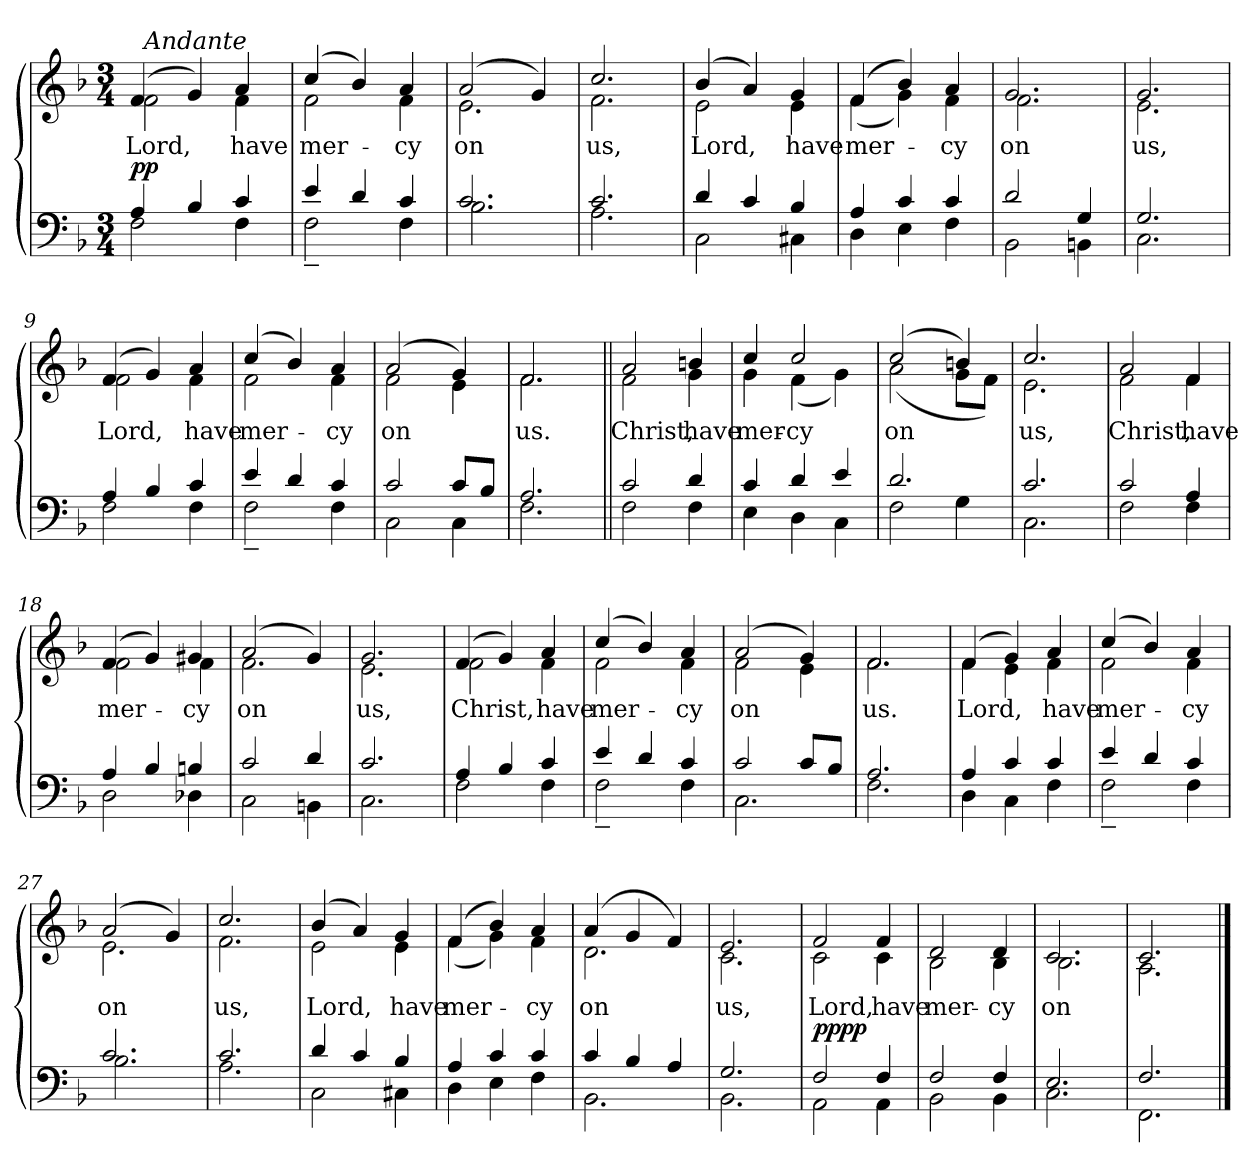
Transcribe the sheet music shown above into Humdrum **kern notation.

**kern	**kern	**text	**dynam
*part1	*part1	*part1	*part1
*staff2	*staff1	*staff1	*staff1/2
*clefF4	*clefG2	*	*
*k[b-]	*k[b-]	*	*
*F:	*F:	*	*
*M3/4	*M3/4	*	*
=1	=1	=1	=1
*^	*	*	*
!	!	!	!LO:LY:b	!LO:DY:a=2
*	*	*^	*	*
!	!	!	!	!	!LO:DY:n=1:a
*	*	*	*^	*	*
4A/	2F\	(4f/	2f\	32ryy	Lord,	p p
!	!	!	!	!LO:TX:a:i:t=Andante	!	!
.	.	.	.	2ryy	.	.
4B-/	.	4g/)	.	.	.	.
!	!	!	!	!	!LO:LY:b	!
4c/	4F\	4a/	4f\	.	have	.
.	.	.	.	8..ryy	.	.
=2	=2	=2	=2	=2	=2	=2
!	!	!	!	!	!LO:LY:b	!
*	*	*	*v	*v	*	*
4e/	2F~<\	(4cc/	2f\	mer-	.
4d/	.	4b-/)	.	.	.
!	!	!	!	!LO:LY:b	!
4c/	4F\	4a/	4f\	-cy	.
=3	=3	=3	=3	=3	=3
!	!	!	!	!LO:LY:b	!
2.c/	2.B-\	(2a/	2.e\	on	.
.	.	4g/)	.	.	.
=4	=4	=4	=4	=4	=4
!	!	!	!	!LO:LY:b	!
2.c/	2.A\	2.cc/	2.f\	us,	.
=5	=5	=5	=5	=5	=5
!	!	!	!	!LO:LY:b	!
4d/	2C\	(4b-/	2e\	Lord,	.
4c/	.	4a/)	.	.	.
!	!	!	!	!LO:LY:b	!
4B-/	4C#X\	4g/	4e\	have	.
=6	=6	=6	=6	=6	=6
!	!	!	!	!LO:LY:b	!
4A/	4D\	(4f/	(<4f\	mer-	.
4c/	4E\	4b-/)	4g\)	.	.
!	!	!	!	!LO:LY:b	!
4c/	4F\	4a/	4f\	-cy	.
=7	=7	=7	=7	=7	=7
!	!	!	!	!LO:LY:b	!
2d/	2BB-\	2.g/	2.f\	on	.
4G/	4BBn\	.	.	.	.
=8	=8	=8	=8	=8	=8
!	!	!	!	!LO:LY:b	!
2.G/	2.C\	2.g/	2.e\	us,	.
!!LO:LB:g=z	!!
=9	=9	=9	=9	=9	=9
!	!	!	!	!LO:LY:b	!
4A/	2F\	(4f/	2f\	Lord,	.
4B-/	.	4g/)	.	.	.
!	!	!	!	!LO:LY:b	!
4c/	4F\	4a/	4f\	have	.
=10	=10	=10	=10	=10	=10
!	!	!	!	!LO:LY:b	!
4e/	2F~<\	(4cc/	2f\	mer-	.
4d/	.	4b-/)	.	.	.
!	!	!	!	!LO:LY:b	!
4c/	4F\	4a/	4f\	-cy	.
=11	=11	=11	=11	=11	=11
!	!	!	!	!LO:LY:b	!
2c/	2C\	(2a/	2f\	on	.
8c/L	4C\	4g/)	4e\	.	.
8B-/J	.	.	.	.	.
=12	=12	=12	=12	=12	=12
!	!	!	!	!LO:LY:b	!
2.A/	2.F\	2.f/	2.f\	us.	.
=13||	=13||	=13||	=13||	=13||	=13||
!	!	!	!	!LO:LY:b	!
2c/	2F\	2a/	2f\	Christ,	.
!	!	!	!	!LO:LY:b	!
4d/	4F\	4bn/	4g\	have	.
=14	=14	=14	=14	=14	=14
!	!	!	!	!LO:LY:b	!
4c/	4E\	4cc/	4g\	mer-	.
!	!	!	!	!LO:LY:b	!
4d/	4D\	2cc/	(<4f\	-cy	.
4e/	4C\	.	4g\)	.	.
=15	=15	=15	=15	=15	=15
!	!	!	!	!LO:LY:b	!
2.d/	2F\	(2cc/	(<2a\	on	.
.	4G\	4bn/)	8g\L	.	.
.	.	.	8f\J)	.	.
=16	=16	=16	=16	=16	=16
!	!	!	!	!LO:LY:b	!
2.c/	2.C\	2.cc/	2.e\	us,	.
!!LO:LB:g=z	!!
=17	=17	=17	=17	=17	=17
!	!	!	!	!LO:LY:b	!
2c/	2F\	2a/	2f\	Christ,	.
!	!	!	!	!LO:LY:b	!
4A/	4F\	4f/	4f\	have	.
=18	=18	=18	=18	=18	=18
!	!	!	!	!LO:LY:b	!
4A/	2D\	(4f/	2f\	mer-	.
4B-/	.	4g/)	.	.	.
!	!	!	!	!LO:LY:b	!
4Bn/	4D-X\	4g#X/	4f\	-cy	.
=19	=19	=19	=19	=19	=19
!	!	!	!	!LO:LY:b	!
2c/	2C\	(2a/	2.f\	on	.
4d/	4BBn\	4g/)	.	.	.
=20	=20	=20	=20	=20	=20
!	!	!	!	!LO:LY:b	!
2.c/	2.C\	2.g/	2.e\	us,	.
=21	=21	=21	=21	=21	=21
!	!	!	!	!LO:LY:b	!
4A/	2F\	(4f/	2f\	Christ,	.
4B-/	.	4g/)	.	.	.
!	!	!	!	!LO:LY:b	!
4c/	4F\	4a/	4f\	have	.
=22	=22	=22	=22	=22	=22
!	!	!	!	!LO:LY:b	!
4e/	2F~<\	(4cc/	2f\	mer-	.
4d/	.	4b-/)	.	.	.
!	!	!	!	!LO:LY:b	!
4c/	4F\	4a/	4f\	-cy	.
=23	=23	=23	=23	=23	=23
!	!	!	!	!LO:LY:b	!
2c/	2.C\	(2a/	2f\	on	.
8c/L	.	4g/)	4e\	.	.
8B-/J	.	.	.	.	.
=24	=24	=24	=24	=24	=24
!	!	!	!	!LO:LY:b	!
2.A/	2.F\	2.f/	2.f\	us.	.
!!LO:LB:g=z	!!
=25	=25	=25	=25	=25	=25
!	!	!	!	!LO:LY:b	!
4A/	4D\	(4f/	4f\	Lord,	.
4c/	4C\	4g/)	4e\	.	.
!	!	!	!	!LO:LY:b	!
4c/	4F\	4a/	4f\	have	.
=26	=26	=26	=26	=26	=26
!	!	!	!	!LO:LY:b	!
4e/	2F~<\	(4cc/	2f\	mer-	.
4d/	.	4b-/)	.	.	.
!	!	!	!	!LO:LY:b	!
4c/	4F\	4a/	4f\	-cy	.
=27	=27	=27	=27	=27	=27
!	!	!	!	!LO:LY:b	!
2.c/	2.B-\	(2a/	2.e\	on	.
.	.	4g/)	.	.	.
=28	=28	=28	=28	=28	=28
!	!	!	!	!LO:LY:b	!
2.c/	2.A\	2.cc/	2.f\	us,	.
=29	=29	=29	=29	=29	=29
!	!	!	!	!LO:LY:b	!
4d/	2C\	(4b-/	2e\	Lord,	.
4c/	.	4a/)	.	.	.
!	!	!	!	!LO:LY:b	!
4B-/	4C#X\	4g/	4e\	have	.
=30	=30	=30	=30	=30	=30
!	!	!	!	!LO:LY:b	!
4A/	4D\	(4f/	(<4f\	mer-	.
4c/	4E\	4b-/)	4g\)	.	.
!	!	!	!	!LO:LY:b	!
4c/	4F\	4a/	4f\	-cy	.
=31	=31	=31	=31	=31	=31
!	!	!	!	!LO:LY:b	!
4c/	2.BB-\	(4a/	2.d\	on	.
4B-/	.	4g/	.	.	.
4A/	.	4f/)	.	.	.
=32	=32	=32	=32	=32	=32
!	!	!	!	!LO:LY:b	!
2.G/	2.BB-\	2.e/	2.c\	us,	.
!!LO:LB:g=z	!!
=33	=33	=33	=33	=33	=33
!	!	!	!	!LO:LY:b	!LO:DY:a=2
!	!	!	!	!	!LO:DY:n=1:a
2F/	2AA\	2f/	2c\	Lord,	pp pp
!	!	!	!	!LO:LY:b	!
4F/	4AA\	4f/	4c\	have	.
=34	=34	=34	=34	=34	=34
!	!	!	!	!LO:LY:b	!
2F/	2BB-\	2d/	2B-\	mer-	.
!	!	!	!	!LO:LY:b	!
4F/	4BB-\	4d/	4B-\	-cy	.
=35	=35	=35	=35	=35	=35
!	!	!	!	!LO:LY:b	!
2.E/	2.C\	2.c/	2.B-\	on	.
=36	=36	=36	=36	=36	=36
!	!	!	!	!LO:LY:b	!
2.F/	2.FF\	2.c/	2.A\	.	.
*v	*v	*	*	*	*
*	*v	*v	*	*
==	==	==	==
*-	*-	*-	*-
